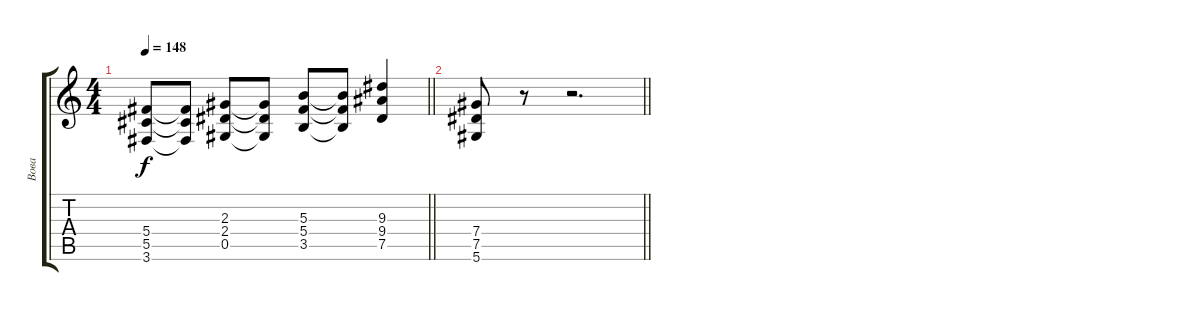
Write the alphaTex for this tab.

\track ("Вова" "Вова") {instrument distortionguitar}
\staff {score tabs}
\tuning (Eb4 Bb3 Gb3 Db3 Ab2 Eb2) {hide}
\ts (4 4)
\tempo 148
\clef g2
\barLineRight lightlight
\ks c
(5.4 5.5 3.6).8{dy f} (5.4{t} 5.5{t} 3.6{t}).8 (2.3 2.4 0.5).8 (2.3{t} 2.4{t} 0.5{t}).8 (5.3 5.4 3.5).8 (5.3{t} 5.4{t} 3.5{t}).8 (9.3 9.4 7.5).4 |
\barLineRight lightlight
(7.4 7.5 5.6).8 r.8 r.2{d}
